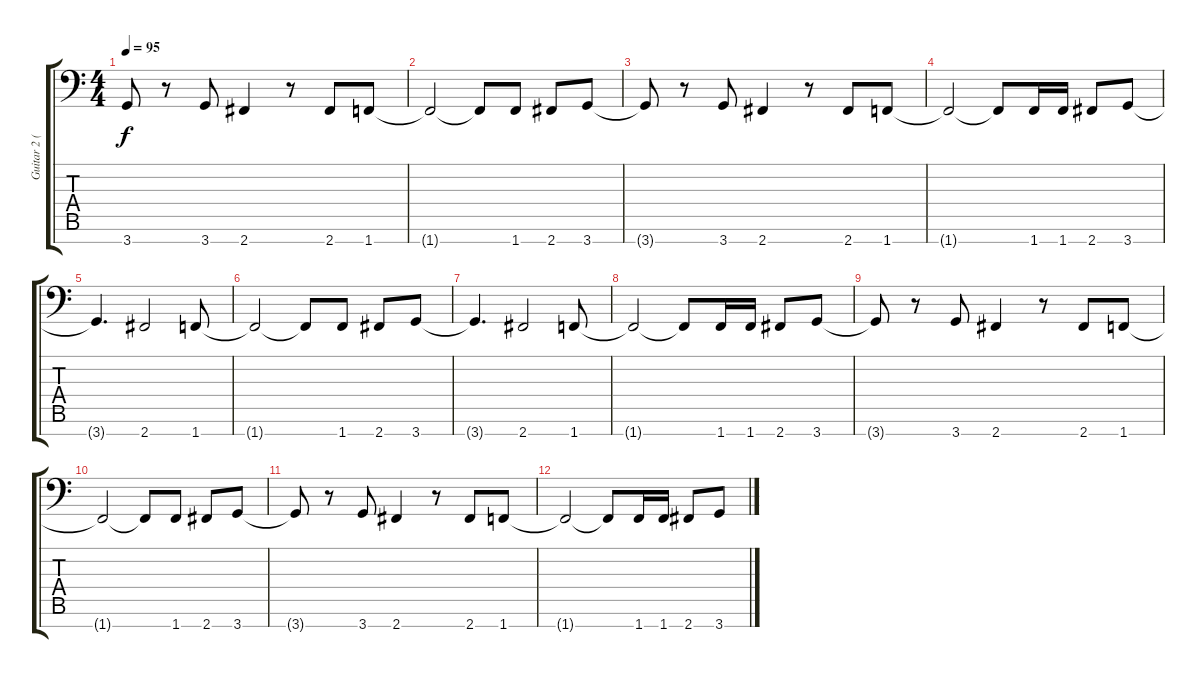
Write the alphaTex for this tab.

\track ("Guitar 2 (8th string)" "Guitar 2 (") {instrument distortionguitar}
\staff {score tabs}
\tuning (D4 A3 F3 C3 G2 D2 E1) {hide}
\ts (4 4)
\tempo 95
\clef f4
\ks c
3.7{t}.8{dy f} r.8 3.7.8 2.7.4 r.8 2.7.8 1.7.8 |
1.7{t}.2 1.7{t}.8 1.7.8 2.7.8 3.7.8 |
3.7{t}.8 r.8 3.7.8 2.7.4 r.8 2.7.8 1.7.8 |
1.7{t}.2 1.7{t}.8 1.7.16 1.7.16 2.7.8 3.7.8 |
3.7{t}.4{d} 2.7.2 1.7.8 |
1.7{t}.2 1.7{t}.8 1.7.8 2.7.8 3.7.8 |
3.7{t}.4{d} 2.7.2 1.7.8 |
1.7{t}.2 1.7{t}.8 1.7.16 1.7.16 2.7.8 3.7.8 |
3.7{t}.8 r.8 3.7.8 2.7.4 r.8 2.7.8 1.7.8 |
1.7{t}.2 1.7{t}.8 1.7.8 2.7.8 3.7.8 |
3.7{t}.8 r.8 3.7.8 2.7.4 r.8 2.7.8 1.7.8 |
1.7{t}.2 1.7{t}.8 1.7.16 1.7.16 2.7.8 3.7.8
